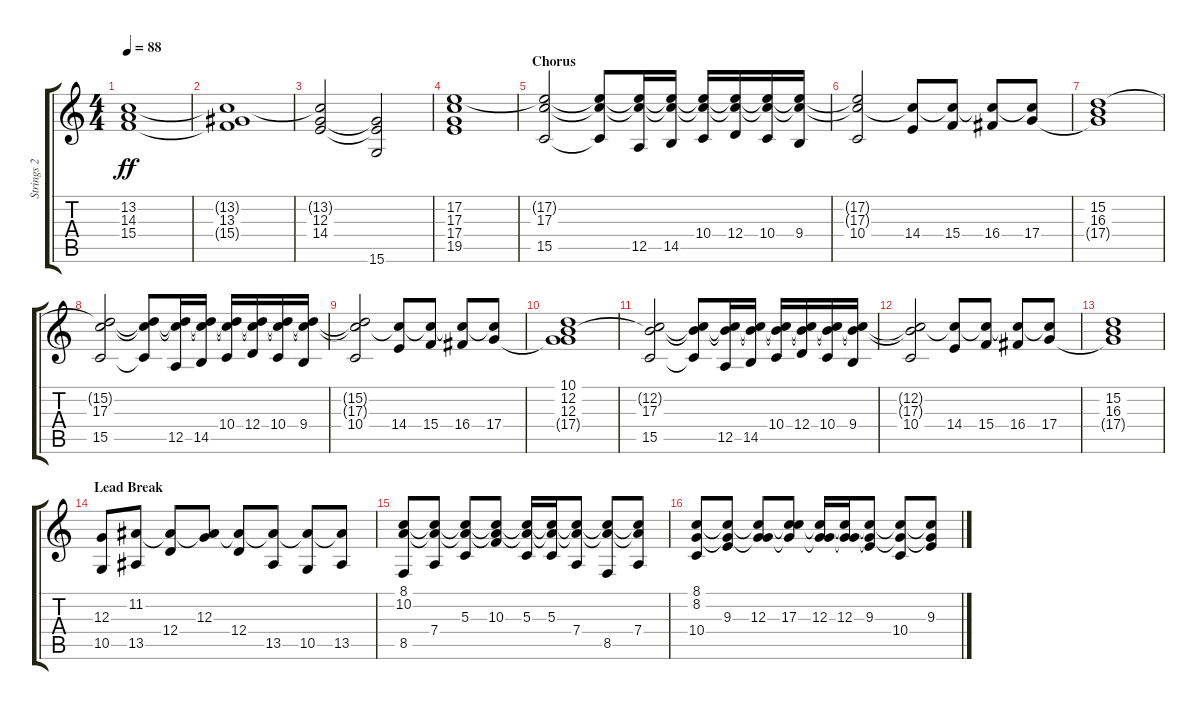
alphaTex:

\track ("Strings 2" "Strings 2") {instrument stringensemble1}
\staff {score tabs}
\tuning (E4 B3 G3 D3 A2 E2) {hide}
\ts (4 4)
\tempo 88
\clef g2
\ks c
(13.2 14.3 15.4).1{dy ff} |
(13.2{t} 13.3 15.4{t}).1 |
(13.2{t} 12.3 14.4).2 (12.3{t} 14.4{t} 15.6).2 |
(17.2 17.3 17.4 19.5).1 |
\section ("" "Chorus")
(17.2{t} 17.3 15.5).2 (17.2{t} 17.3{t} 15.5{t}).8 (17.2{t} 17.3{t} 12.5).16 (17.2{t} 17.3{t} 14.5).16 (17.2{t} 17.3{t} 10.4).16 (17.2{t} 17.3{t} 12.4).16 (17.2{t} 17.3{t} 10.4).16 (17.2{t} 17.3{t} 9.4).16 |
(17.2{t} 17.3{t} 10.4).2 (17.3{t} 14.4).8 (17.3{t} 15.4).8 (17.3{t} 16.4).8 (17.3{t} 17.4).8 |
(15.2 16.3 17.4{t}).1 |
(15.2{t} 17.3 15.5).2 (15.2{t} 17.3{t} 15.5{t}).8 (15.2{t} 17.3{t} 12.5).16 (15.2{t} 17.3{t} 14.5).16 (15.2{t} 17.3{t} 10.4).16 (15.2{t} 17.3{t} 12.4).16 (15.2{t} 17.3{t} 10.4).16 (15.2{t} 17.3{t} 9.4).16 |
(15.2{t} 17.3{t} 10.4).2 (17.3{t} 14.4).8 (17.3{t} 15.4).8 (17.3{t} 16.4).8 (17.3{t} 17.4).8 |
(10.1 12.2 12.3 17.4{t}).1 |
(12.2{t} 17.3 15.5).2 (12.2{t} 17.3{t} 15.5{t}).8 (12.2{t} 17.3{t} 12.5).16 (12.2{t} 17.3{t} 14.5).16 (12.2{t} 17.3{t} 10.4).16 (12.2{t} 17.3{t} 12.4).16 (12.2{t} 17.3{t} 10.4).16 (12.2{t} 17.3{t} 9.4).16 |
(12.2{t} 17.3{t} 10.4).2 (17.3{t} 14.4).8 (17.3{t} 15.4).8 (17.3{t} 16.4).8 (17.3{t} 17.4).8 |
(15.2 16.3 17.4{t}).1 |
\section ("" "Lead Break")
(12.3 10.5).8 (11.2 13.5).8 (11.2{t} 12.4).8 (11.2{t} 12.3).8 (11.2{t} 12.4).8 (11.2{t} 13.5).8 (11.2{t} 10.5).8 (11.2{t} 13.5).8 |
(8.1 10.2 8.5).8 (8.1{t} 10.2{t} 7.4).8 (8.1{t} 10.2{t} 5.3).8 (8.1{t} 10.2{t} 10.3).8 (8.1{t} 10.2{t} 5.3).16 (8.1{t} 10.2{t} 5.3).16 (8.1{t} 10.2{t} 7.4).8 (8.1{t} 10.2{t} 8.5).8 (8.1{t} 10.2{t} 7.4).8 |
(8.1 8.2 10.4).8 (8.1{t} 8.2{t} 9.3).8 (8.1{t} 8.2{t} 12.3).8 (8.1{t} 8.2{t} 17.3).8 (8.1{t} 8.2{t} 12.3).16 (8.1{t} 8.2{t} 12.3).16 (8.1{t} 8.2{t} 9.3).8 (8.1{t} 8.2{t} 10.4).8 (8.1{t} 8.2{t} 9.3).8
